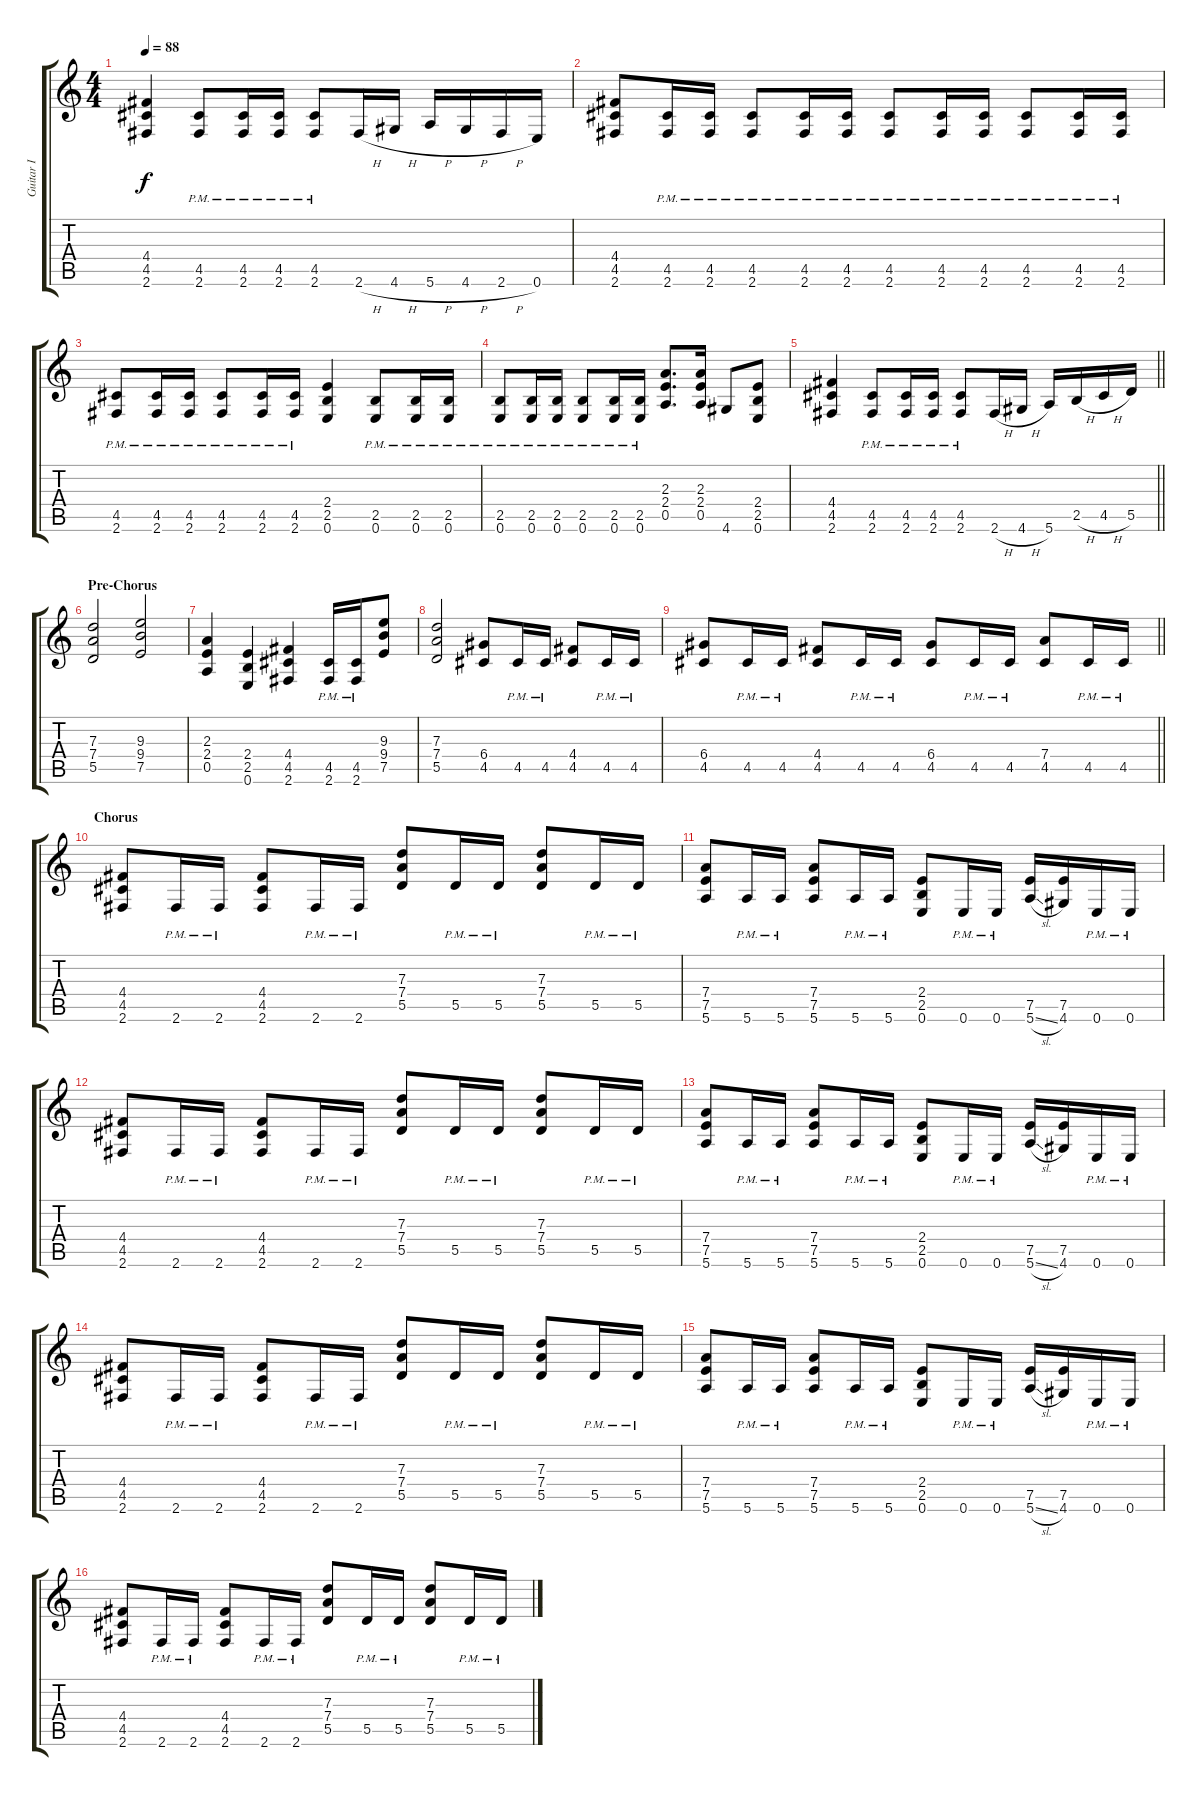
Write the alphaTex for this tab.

\track ("Guitar I" "Guitar I") {instrument overdrivenguitar}
\staff {score tabs}
\tuning (E4 B3 G3 D3 A2 E2) {hide}
\ts (4 4)
\tempo 88
\clef g2
\ks c
(4.4 4.5 2.6).4{dy f} (4.5{pm} 2.6{pm}).8 (4.5{pm} 2.6{pm}).16 (4.5{pm} 2.6{pm}).16 (4.5{pm} 2.6{pm}).8 2.6{h}.16 4.6{h}.16 5.6{h}.16 4.6{h}.16 2.6{h}.16 0.6.16 |
(4.4 4.5 2.6).8 (4.5{pm} 2.6{pm}).16 (4.5{pm} 2.6{pm}).16 (4.5{pm} 2.6{pm}).8 (4.5{pm} 2.6{pm}).16 (4.5{pm} 2.6{pm}).16 (4.5{pm} 2.6{pm}).8 (4.5{pm} 2.6{pm}).16 (4.5{pm} 2.6{pm}).16 (4.5{pm} 2.6{pm}).8 (4.5{pm} 2.6{pm}).16 (4.5{pm} 2.6{pm}).16 |
(4.5{pm} 2.6{pm}).8 (4.5{pm} 2.6{pm}).16 (4.5{pm} 2.6{pm}).16 (4.5{pm} 2.6{pm}).8 (4.5{pm} 2.6{pm}).16 (4.5{pm} 2.6{pm}).16 (2.4 2.5 0.6).4 (2.5{pm} 0.6{pm}).8 (2.5{pm} 0.6{pm}).16 (2.5{pm} 0.6{pm}).16 |
(2.5{pm} 0.6{pm}).8 (2.5{pm} 0.6{pm}).16 (2.5{pm} 0.6{pm}).16 (2.5{pm} 0.6{pm}).8 (2.5{pm} 0.6{pm}).16 (2.5{pm} 0.6{pm}).16 (2.3 2.4 0.5).8{d} (2.3 2.4 0.5).16 4.6.8 (2.4 2.5 0.6).8 |
\barLineRight lightlight
(4.4 4.5 2.6).4 (4.5{pm} 2.6{pm}).8 (4.5{pm} 2.6{pm}).16 (4.5{pm} 2.6{pm}).16 (4.5{pm} 2.6{pm}).8 2.6{h}.16 4.6{h}.16 5.6.16 2.5{h}.16 4.5{h}.16 5.5.16 |
\section ("" "Pre-Chorus")
(7.3 7.4 5.5).2 (9.3 9.4 7.5).2 |
(2.3 2.4 0.5).4 (2.4 2.5 0.6).4 (4.4 4.5 2.6).4 (4.5{pm} 2.6{pm}).16 (4.5{pm} 2.6{pm}).16 (9.3 9.4 7.5).8 |
(7.3 7.4 5.5).2 (6.4 4.5).8 4.5{pm}.16 4.5{pm}.16 (4.4 4.5).8 4.5{pm}.16 4.5{pm}.16 |
\barLineRight lightlight
(6.4 4.5).8 4.5{pm}.16 4.5{pm}.16 (4.4 4.5).8 4.5{pm}.16 4.5{pm}.16 (6.4 4.5).8 4.5{pm}.16 4.5{pm}.16 (7.4 4.5).8 4.5{pm}.16 4.5{pm}.16 |
\section ("" "Chorus")
(4.4 4.5 2.6).8 2.6{pm}.16 2.6{pm}.16 (4.4 4.5 2.6).8 2.6{pm}.16 2.6{pm}.16 (7.3 7.4 5.5).8 5.5{pm}.16 5.5{pm}.16 (7.3 7.4 5.5).8 5.5{pm}.16 5.5{pm}.16 |
(7.4 7.5 5.6).8 5.6{pm}.16 5.6{pm}.16 (7.4 7.5 5.6).8 5.6{pm}.16 5.6{pm}.16 (2.4 2.5 0.6).8 0.6{pm}.16 0.6{pm}.16 (7.5 5.6{sl}).16 (7.5 4.6).16 0.6{pm}.16 0.6{pm}.16 |
(4.4 4.5 2.6).8 2.6{pm}.16 2.6{pm}.16 (4.4 4.5 2.6).8 2.6{pm}.16 2.6{pm}.16 (7.3 7.4 5.5).8 5.5{pm}.16 5.5{pm}.16 (7.3 7.4 5.5).8 5.5{pm}.16 5.5{pm}.16 |
(7.4 7.5 5.6).8 5.6{pm}.16 5.6{pm}.16 (7.4 7.5 5.6).8 5.6{pm}.16 5.6{pm}.16 (2.4 2.5 0.6).8 0.6{pm}.16 0.6{pm}.16 (7.5 5.6{sl}).16 (7.5 4.6).16 0.6{pm}.16 0.6{pm}.16 |
(4.4 4.5 2.6).8 2.6{pm}.16 2.6{pm}.16 (4.4 4.5 2.6).8 2.6{pm}.16 2.6{pm}.16 (7.3 7.4 5.5).8 5.5{pm}.16 5.5{pm}.16 (7.3 7.4 5.5).8 5.5{pm}.16 5.5{pm}.16 |
(7.4 7.5 5.6).8 5.6{pm}.16 5.6{pm}.16 (7.4 7.5 5.6).8 5.6{pm}.16 5.6{pm}.16 (2.4 2.5 0.6).8 0.6{pm}.16 0.6{pm}.16 (7.5 5.6{sl}).16 (7.5 4.6).16 0.6{pm}.16 0.6{pm}.16 |
(4.4 4.5 2.6).8 2.6{pm}.16 2.6{pm}.16 (4.4 4.5 2.6).8 2.6{pm}.16 2.6{pm}.16 (7.3 7.4 5.5).8 5.5{pm}.16 5.5{pm}.16 (7.3 7.4 5.5).8 5.5{pm}.16 5.5{pm}.16
